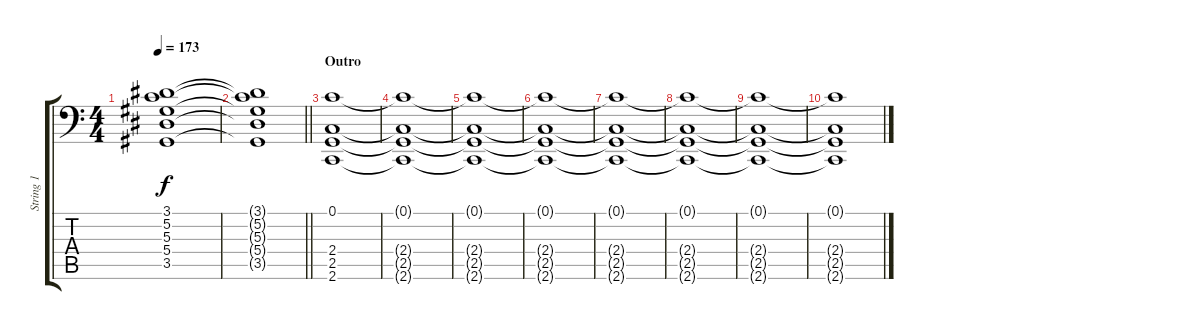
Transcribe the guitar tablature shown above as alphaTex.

\track ("String 1" "String 1") {instrument stringensemble1}
\staff {score tabs}
\tuning (C4 G3 Eb3 Bb2 F2 Bb1) {hide}
\ts (4 4)
\tempo 173
\clef f4
\ks c
(3.1{t} 5.2{t} 5.3{t} 5.4{t} 3.5{t}).1{dy f} |
\barLineRight lightlight
(3.1{t} 5.2{t} 5.3{t} 5.4{t} 3.5{t}).1 |
\section ("" "Outro")
(0.1 2.4 2.5 2.6).1 |
(0.1{t} 2.4{t} 2.5{t} 2.6{t}).1 |
(0.1{t} 2.4{t} 2.5{t} 2.6{t}).1 |
(0.1{t} 2.4{t} 2.5{t} 2.6{t}).1 |
(0.1{t} 2.4{t} 2.5{t} 2.6{t}).1 |
(0.1{t} 2.4{t} 2.5{t} 2.6{t}).1 |
(0.1{t} 2.4{t} 2.5{t} 2.6{t}).1 |
(0.1{t} 2.4{t} 2.5{t} 2.6{t}).1
